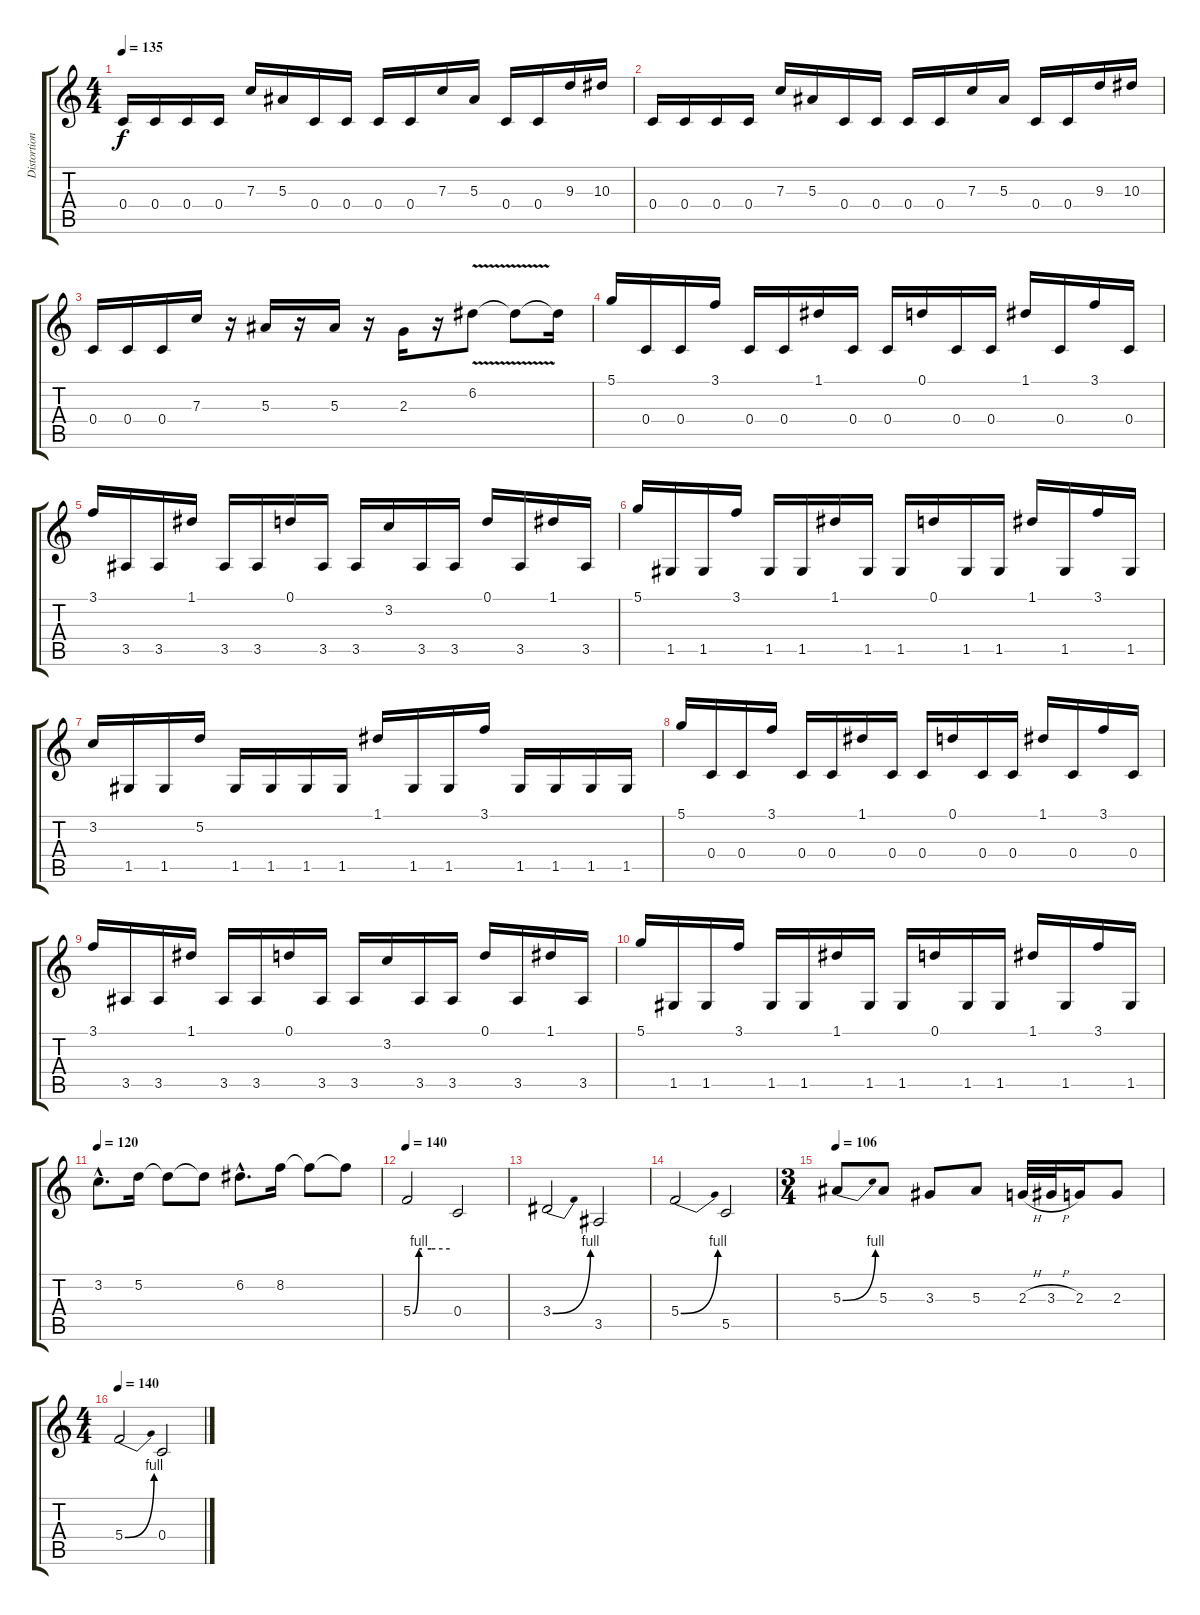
\track ("Distortion Guitar 2" "Distortion") {instrument distortionguitar}
\staff {score tabs}
\tuning (D4 A3 F3 C3 G2 C2) {hide}
\ts (4 4)
\tempo 135
\clef g2
\ks c
0.4.16{dy f} 0.4.16 0.4.16 0.4.16 7.3.16 5.3.16 0.4.16 0.4.16 0.4.16 0.4.16 7.3.16 5.3.16 0.4.16 0.4.16 9.3.16 10.3.16 |
0.4.16 0.4.16 0.4.16 0.4.16 7.3.16 5.3.16 0.4.16 0.4.16 0.4.16 0.4.16 7.3.16 5.3.16 0.4.16 0.4.16 9.3.16 10.3.16 |
0.4.16 0.4.16 0.4.16 7.3.16 r.16 5.3.16 r.16 5.3.16 r.16 2.3.16 r.16 6.2{v}.8 6.2{t}.8 6.2{t}.16 |
5.1.16 0.4.16 0.4.16 3.1.16 0.4.16 0.4.16 1.1.16 0.4.16 0.4.16 0.1.16 0.4.16 0.4.16 1.1.16 0.4.16 3.1.16 0.4.16 |
3.1.16 3.5.16 3.5.16 1.1.16 3.5.16 3.5.16 0.1.16 3.5.16 3.5.16 3.2.16 3.5.16 3.5.16 0.1.16 3.5.16 1.1.16 3.5.16 |
5.1.16 1.5.16 1.5.16 3.1.16 1.5.16 1.5.16 1.1.16 1.5.16 1.5.16 0.1.16 1.5.16 1.5.16 1.1.16 1.5.16 3.1.16 1.5.16 |
3.2.16 1.5.16 1.5.16 5.2.16 1.5.16 1.5.16 1.5.16 1.5.16 1.1.16 1.5.16 1.5.16 3.1.16 1.5.16 1.5.16 1.5.16 1.5.16 |
5.1.16 0.4.16 0.4.16 3.1.16 0.4.16 0.4.16 1.1.16 0.4.16 0.4.16 0.1.16 0.4.16 0.4.16 1.1.16 0.4.16 3.1.16 0.4.16 |
3.1.16 3.5.16 3.5.16 1.1.16 3.5.16 3.5.16 0.1.16 3.5.16 3.5.16 3.2.16 3.5.16 3.5.16 0.1.16 3.5.16 1.1.16 3.5.16 |
5.1.16 1.5.16 1.5.16 3.1.16 1.5.16 1.5.16 1.1.16 1.5.16 1.5.16 0.1.16 1.5.16 1.5.16 1.1.16 1.5.16 3.1.16 1.5.16 |
\tempo 120
3.2{hac}.8{d} 5.2.16 5.2{t}.8 5.2{t}.8 6.2{hac}.8{d} 8.2.16 8.2{t}.8 8.2{t}.8 |
\tempo 140
5.4{be (custom 0 0 10 4 15 4 30 4 60 4)}.2 0.4.2 |
3.4{be (bend 0 0 60 4)}.2 3.5.2 |
5.4{be (bend 0 0 60 4)}.2 5.5.2 |
\ts (3 4)
\tempo 106
5.3{be (bend 0 0 60 4)}.8 5.3.8 3.3.8 5.3.8 2.3{h}.32 3.3{h}.32 2.3.16 2.3.8 |
\ts (4 4)
\tempo 140
5.4{be (bend 0 0 60 4)}.2 0.4.2
